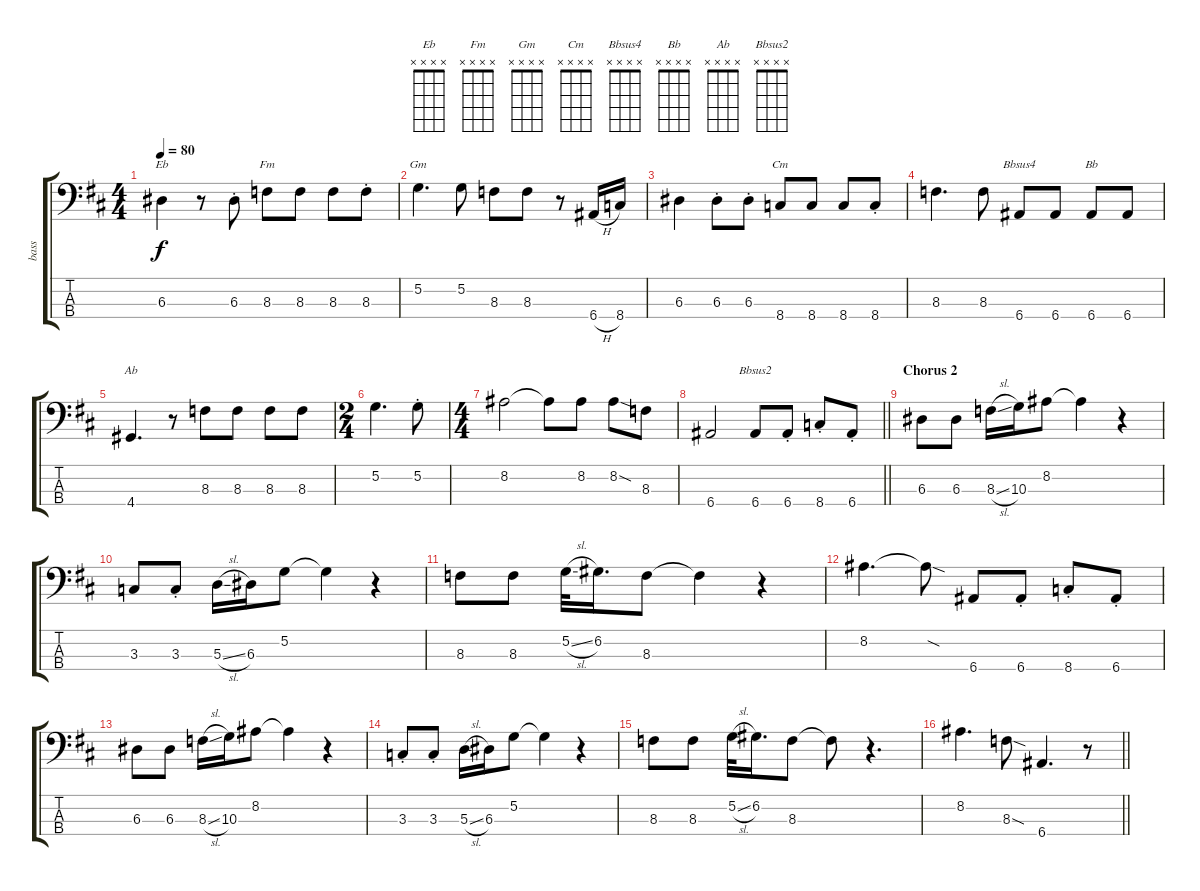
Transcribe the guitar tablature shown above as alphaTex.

\track ("bass" "bass") {instrument electricbassfinger}
\staff {score tabs}
\tuning (G2 D2 A1 E1) {hide}
\chord ("Eb" x x x x)
\chord ("Fm" x x x x)
\chord ("Gm" x x x x)
\chord ("Cm" x x x x)
\chord ("Bbsus4" x x x x)
\chord ("Bb" x x x x)
\chord ("Ab" x x x x)
\chord ("Bbsus2" x x x x)
\ts (4 4)
\tempo 80
\clef f4
\ks d
6.3.4{ch "Eb" dy f} r.8 6.3{st}.8 8.3.8{ch "Fm"} 8.3.8 8.3.8 8.3{st}.8 |
5.2.4{d ch "Gm"} 5.2.8 8.3.8 8.3.8 r.8 6.4{h}.16 8.4.16 |
6.3.4 6.3{st}.8 6.3{st}.8 8.4.8{ch "Cm"} 8.4.8 8.4.8 8.4{st}.8 |
8.3.4{d} 8.3.8 6.4.8{ch "Bbsus4"} 6.4.8 6.4.8{ch "Bb"} 6.4.8 |
4.4.4{d ch "Ab"} r.8 8.3.8 8.3.8 8.3.8 8.3.8 |
\ts (2 4)
5.2.4{d} 5.2{st}.8 |
\ts (4 4)
8.2.2 8.2{t}.8 8.2.8 8.2{sod}.8 8.3.8 |
\barLineRight lightlight
6.4.2 6.4.8{ch "Bbsus2"} 6.4{st}.8 8.4{st}.8 6.4{st}.8 |
\section ("" "Chorus 2")
6.3.8 6.3.8 8.3{sl}.16 10.3.16 8.2.8 8.2{t}.4 r.4 |
3.3.8 3.3{st}.8 5.3{sl}.16 6.3.16 5.2.8 5.2{t}.4 r.4 |
8.3.8 8.3.8 5.2{sl}.32 6.2.16{d} 8.3.8 8.3{t}.4 r.4 |
8.2.4{d} 8.2{sod t}.8 6.4.8 6.4{st}.8 8.4{st}.8 6.4{st}.8 |
6.3.8 6.3.8 8.3{sl}.16 10.3.16 8.2.8 8.2{t}.4 r.4 |
3.3{st}.8 3.3{st}.8 5.3{sl}.16 6.3.16 5.2.8 5.2{t}.4 r.4 |
8.3.8 8.3.8 5.2{sl}.32 6.2.16{d} 8.3.8 8.3{t}.8 r.4{d} |
\barLineRight lightlight
8.2.4{d} 8.3{sod}.8 6.4.4{d} r.8
